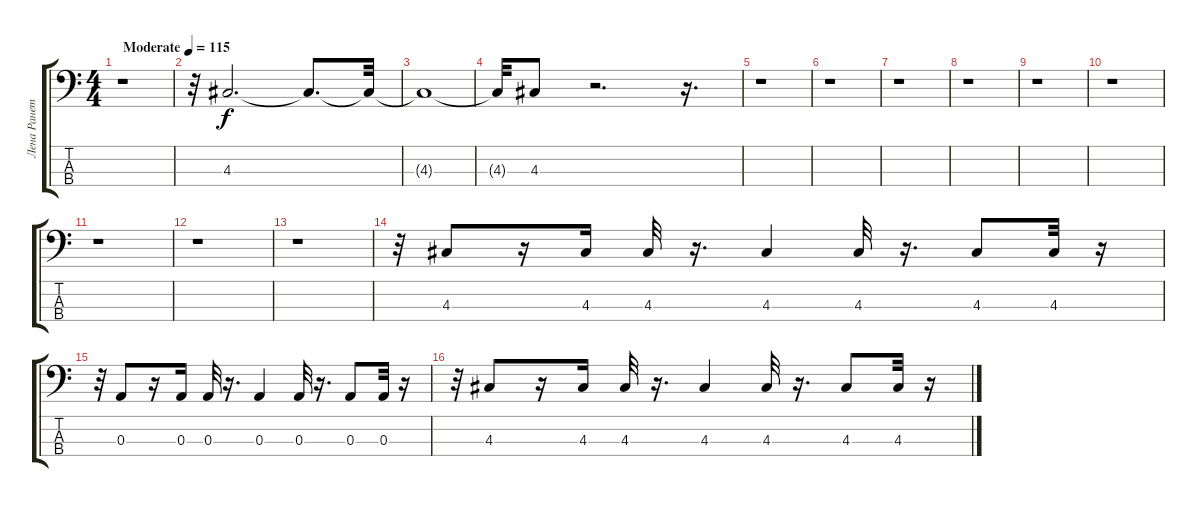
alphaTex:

\track ("Лена Ранетка" "Лена Ранет") {instrument electricbassfinger}
\staff {score tabs}
\tuning (G2 D2 A1 E1) {hide}
\ts (4 4)
\tempo (115 "Moderate")
\clef f4
\ks c
r.1{dy f instrument electricbassfinger} |
r.32 4.3.2{d} 4.3{t}.8{d} 4.3{t}.32 |
4.3{t}.1 |
4.3{t}.32 4.3.8 r.2{d} r.16{d} |
r.1 |
r.1 |
r.1 |
r.1 |
r.1 |
r.1 |
r.1 |
r.1 |
r.1 |
r.32 4.3.8 r.16 4.3.16 4.3.32 r.16{d} 4.3.4 4.3.32 r.16{d} 4.3.8 4.3.32 r.16 |
r.32 0.3.8 r.16 0.3.16 0.3.32 r.16{d} 0.3.4 0.3.32 r.16{d} 0.3.8 0.3.32 r.16 |
r.32 4.3.8 r.16 4.3.16 4.3.32 r.16{d} 4.3.4 4.3.32 r.16{d} 4.3.8 4.3.32 r.16
